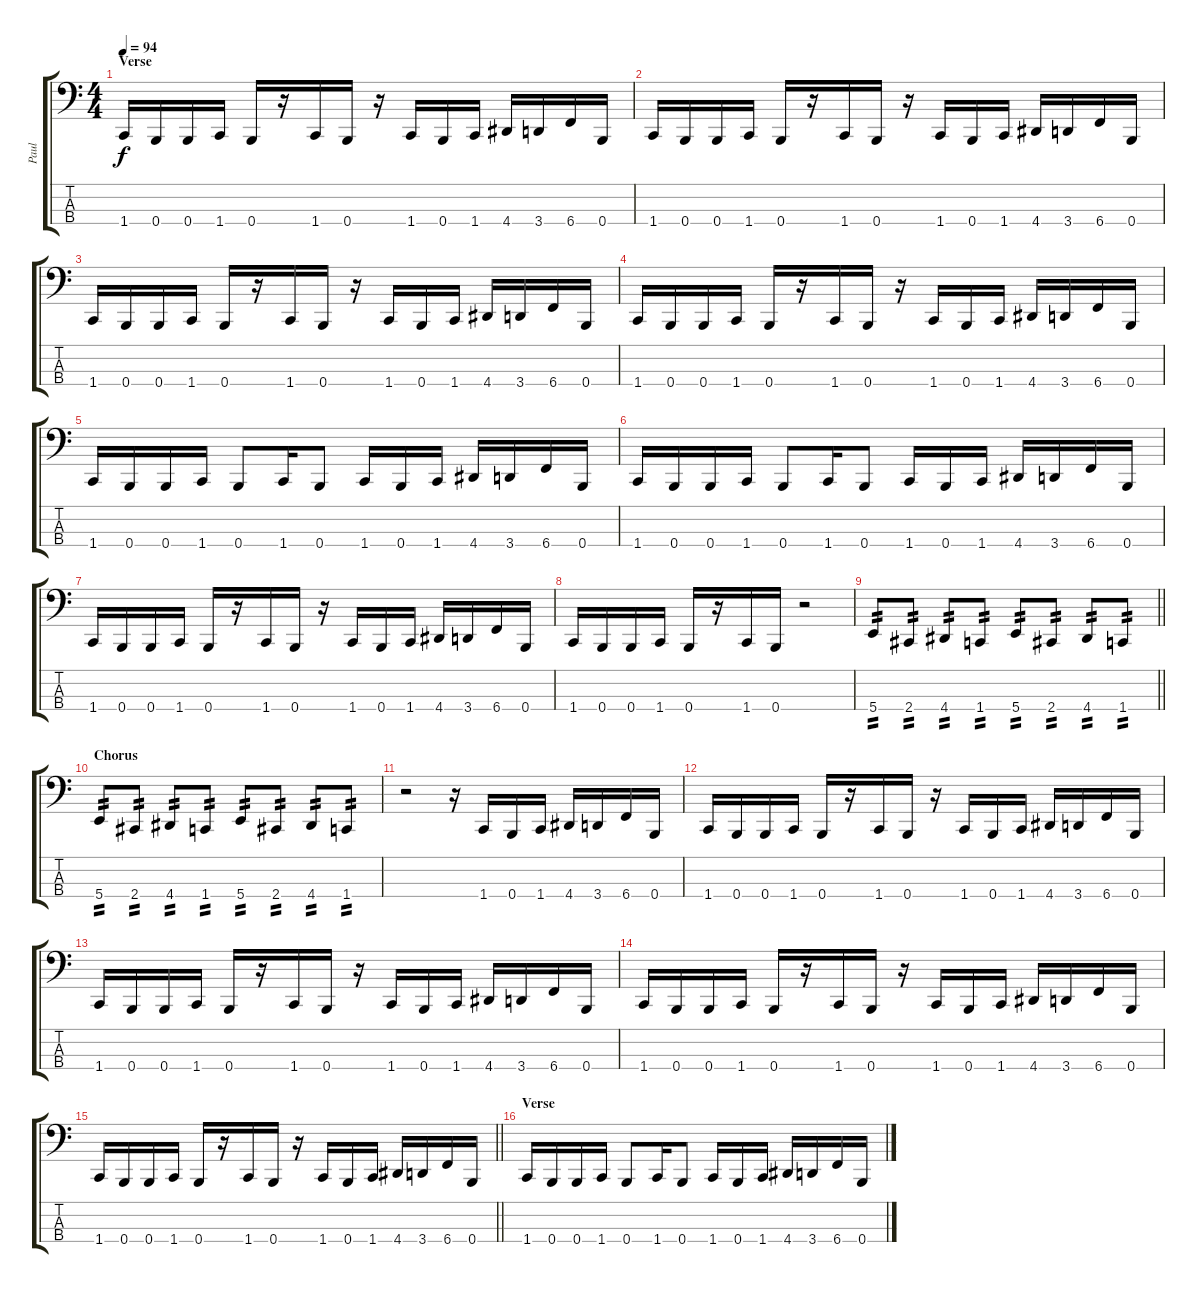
\track ("Paul" "Paul") {instrument electricbasspick}
\staff {score tabs}
\tuning (E2 B1 Gb1 B0) {hide}
\ts (4 4)
\section ("" "Verse")
\tempo 94
\clef f4
\ks c
1.4.16{dy f} 0.4.16 0.4.16 1.4.16 0.4.16 r.16 1.4.16 0.4.16 r.16 1.4.16 0.4.16 1.4.16 4.4.16 3.4.16 6.4.16 0.4.16 |
1.4.16 0.4.16 0.4.16 1.4.16 0.4.16 r.16 1.4.16 0.4.16 r.16 1.4.16 0.4.16 1.4.16 4.4.16 3.4.16 6.4.16 0.4.16 |
1.4.16 0.4.16 0.4.16 1.4.16 0.4.16 r.16 1.4.16 0.4.16 r.16 1.4.16 0.4.16 1.4.16 4.4.16 3.4.16 6.4.16 0.4.16 |
1.4.16 0.4.16 0.4.16 1.4.16 0.4.16 r.16 1.4.16 0.4.16 r.16 1.4.16 0.4.16 1.4.16 4.4.16 3.4.16 6.4.16 0.4.16 |
1.4.16 0.4.16 0.4.16 1.4.16 0.4.8 1.4.16 0.4.8 1.4.16 0.4.16 1.4.16 4.4.16 3.4.16 6.4.16 0.4.16 |
1.4.16 0.4.16 0.4.16 1.4.16 0.4.8 1.4.16 0.4.8 1.4.16 0.4.16 1.4.16 4.4.16 3.4.16 6.4.16 0.4.16 |
1.4.16 0.4.16 0.4.16 1.4.16 0.4.16 r.16 1.4.16 0.4.16 r.16 1.4.16 0.4.16 1.4.16 4.4.16 3.4.16 6.4.16 0.4.16 |
1.4.16 0.4.16 0.4.16 1.4.16 0.4.16 r.16 1.4.16 0.4.16 r.2 |
\barLineRight lightlight
5.4.8{tp 2} 2.4.8{tp 2} 4.4.8{tp 2} 1.4.8{tp 2} 5.4.8{tp 2} 2.4.8{tp 2} 4.4.8{tp 2} 1.4.8{tp 2} |
\section ("" "Chorus")
5.4.8{tp 2} 2.4.8{tp 2} 4.4.8{tp 2} 1.4.8{tp 2} 5.4.8{tp 2} 2.4.8{tp 2} 4.4.8{tp 2} 1.4.8{tp 2} |
r.2 r.16 1.4.16 0.4.16 1.4.16 4.4.16 3.4.16 6.4.16 0.4.16 |
1.4.16 0.4.16 0.4.16 1.4.16 0.4.16 r.16 1.4.16 0.4.16 r.16 1.4.16 0.4.16 1.4.16 4.4.16 3.4.16 6.4.16 0.4.16 |
1.4.16 0.4.16 0.4.16 1.4.16 0.4.16 r.16 1.4.16 0.4.16 r.16 1.4.16 0.4.16 1.4.16 4.4.16 3.4.16 6.4.16 0.4.16 |
1.4.16 0.4.16 0.4.16 1.4.16 0.4.16 r.16 1.4.16 0.4.16 r.16 1.4.16 0.4.16 1.4.16 4.4.16 3.4.16 6.4.16 0.4.16 |
\barLineRight lightlight
1.4.16 0.4.16 0.4.16 1.4.16 0.4.16 r.16 1.4.16 0.4.16 r.16 1.4.16 0.4.16 1.4.16 4.4.16 3.4.16 6.4.16 0.4.16 |
\section ("" "Verse")
1.4.16 0.4.16 0.4.16 1.4.16 0.4.8 1.4.16 0.4.8 1.4.16 0.4.16 1.4.16 4.4.16 3.4.16 6.4.16 0.4.16
